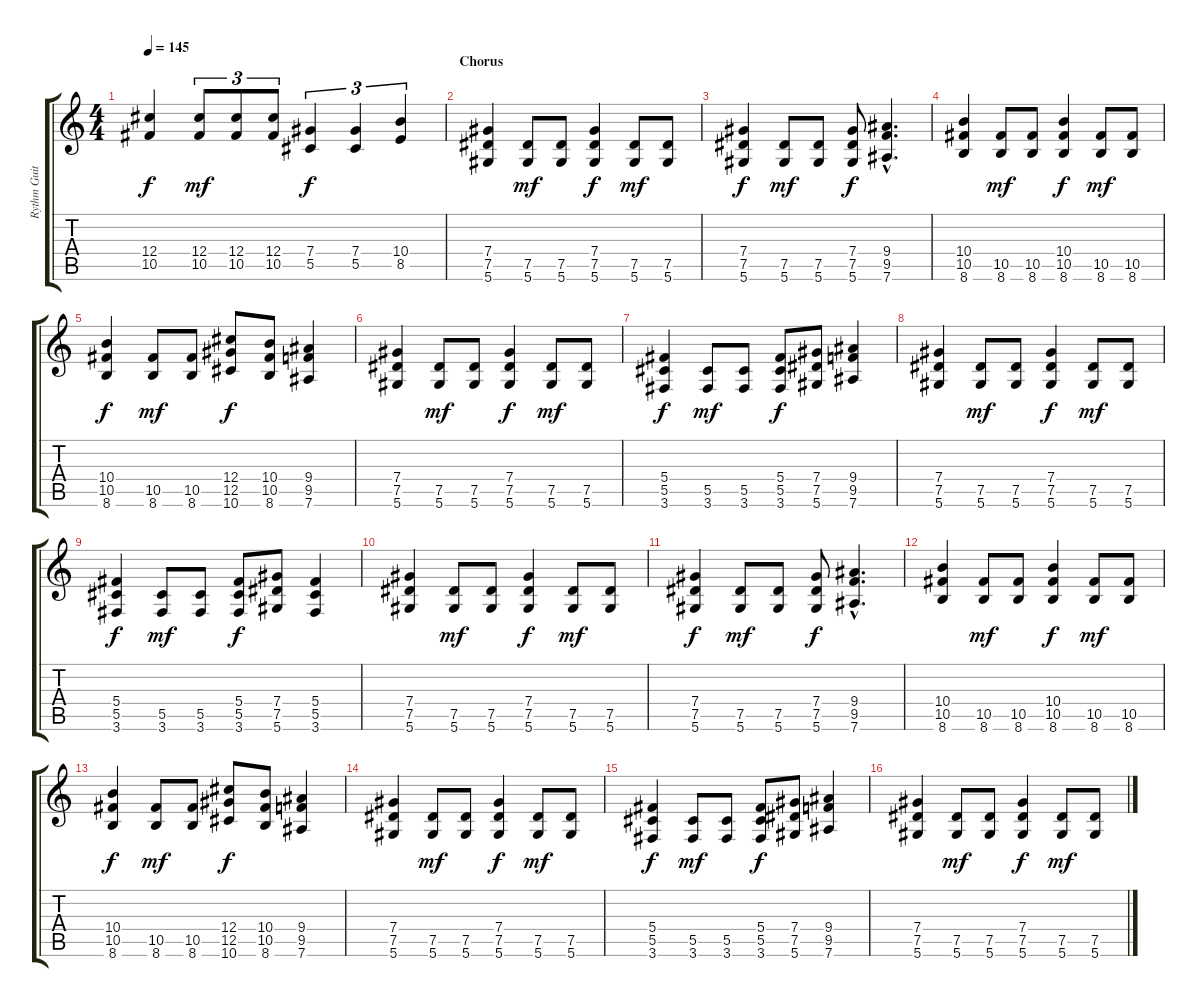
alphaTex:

\track ("Rythm Guitar" "Rythm Guit") {instrument distortionguitar}
\staff {score tabs}
\tuning (Eb4 Bb3 Gb3 Db3 Ab2 Eb2) {hide}
\ts (4 4)
\tempo 145
\clef g2
\ks c
(12.4 10.5).4{dy f} (12.4 10.5).8{tu (3 2) dy mf} (12.4 10.5).8{tu (3 2)} (12.4 10.5).8{tu (3 2)} (7.4 5.5).4{tu (3 2) dy f} (7.4 5.5).4{tu (3 2)} (10.4 8.5).4{tu (3 2)} |
\section ("" "Chorus")
(7.4 7.5 5.6).4 (7.5 5.6).8{dy mf} (7.5 5.6).8 (7.4 7.5 5.6).4{dy f} (7.5 5.6).8{dy mf} (7.5 5.6).8 |
(7.4 7.5 5.6).4{dy f} (7.5 5.6).8{dy mf} (7.5 5.6).8 (7.4 7.5 5.6).8{dy f} (9.4{hac} 9.5{hac} 7.6{hac}).4{d} |
(10.4 10.5 8.6).4 (10.5 8.6).8{dy mf} (10.5 8.6).8 (10.4 10.5 8.6).4{dy f} (10.5 8.6).8{dy mf} (10.5 8.6).8 |
(10.4 10.5 8.6).4{dy f} (10.5 8.6).8{dy mf} (10.5 8.6).8 (12.4 12.5 10.6).8{dy f} (10.4 10.5 8.6).8 (9.4 9.5 7.6).4 |
(7.4 7.5 5.6).4 (7.5 5.6).8{dy mf} (7.5 5.6).8 (7.4 7.5 5.6).4{dy f} (7.5 5.6).8{dy mf} (7.5 5.6).8 |
(5.4 5.5 3.6).4{dy f} (5.5 3.6).8{dy mf} (5.5 3.6).8 (5.4 5.5 3.6).8{dy f} (7.4 7.5 5.6).8 (9.4 9.5 7.6).4 |
(7.4 7.5 5.6).4 (7.5 5.6).8{dy mf} (7.5 5.6).8 (7.4 7.5 5.6).4{dy f} (7.5 5.6).8{dy mf} (7.5 5.6).8 |
(5.4 5.5 3.6).4{dy f} (5.5 3.6).8{dy mf} (5.5 3.6).8 (5.4 5.5 3.6).8{dy f} (7.4 7.5 5.6).8 (5.4 5.5 3.6).4 |
(7.4 7.5 5.6).4 (7.5 5.6).8{dy mf} (7.5 5.6).8 (7.4 7.5 5.6).4{dy f} (7.5 5.6).8{dy mf} (7.5 5.6).8 |
(7.4 7.5 5.6).4{dy f} (7.5 5.6).8{dy mf} (7.5 5.6).8 (7.4 7.5 5.6).8{dy f} (9.4{hac} 9.5{hac} 7.6{hac}).4{d} |
(10.4 10.5 8.6).4 (10.5 8.6).8{dy mf} (10.5 8.6).8 (10.4 10.5 8.6).4{dy f} (10.5 8.6).8{dy mf} (10.5 8.6).8 |
(10.4 10.5 8.6).4{dy f} (10.5 8.6).8{dy mf} (10.5 8.6).8 (12.4 12.5 10.6).8{dy f} (10.4 10.5 8.6).8 (9.4 9.5 7.6).4 |
(7.4 7.5 5.6).4 (7.5 5.6).8{dy mf} (7.5 5.6).8 (7.4 7.5 5.6).4{dy f} (7.5 5.6).8{dy mf} (7.5 5.6).8 |
(5.4 5.5 3.6).4{dy f} (5.5 3.6).8{dy mf} (5.5 3.6).8 (5.4 5.5 3.6).8{dy f} (7.4 7.5 5.6).8 (9.4 9.5 7.6).4 |
(7.4 7.5 5.6).4 (7.5 5.6).8{dy mf} (7.5 5.6).8 (7.4 7.5 5.6).4{dy f} (7.5 5.6).8{dy mf} (7.5 5.6).8
